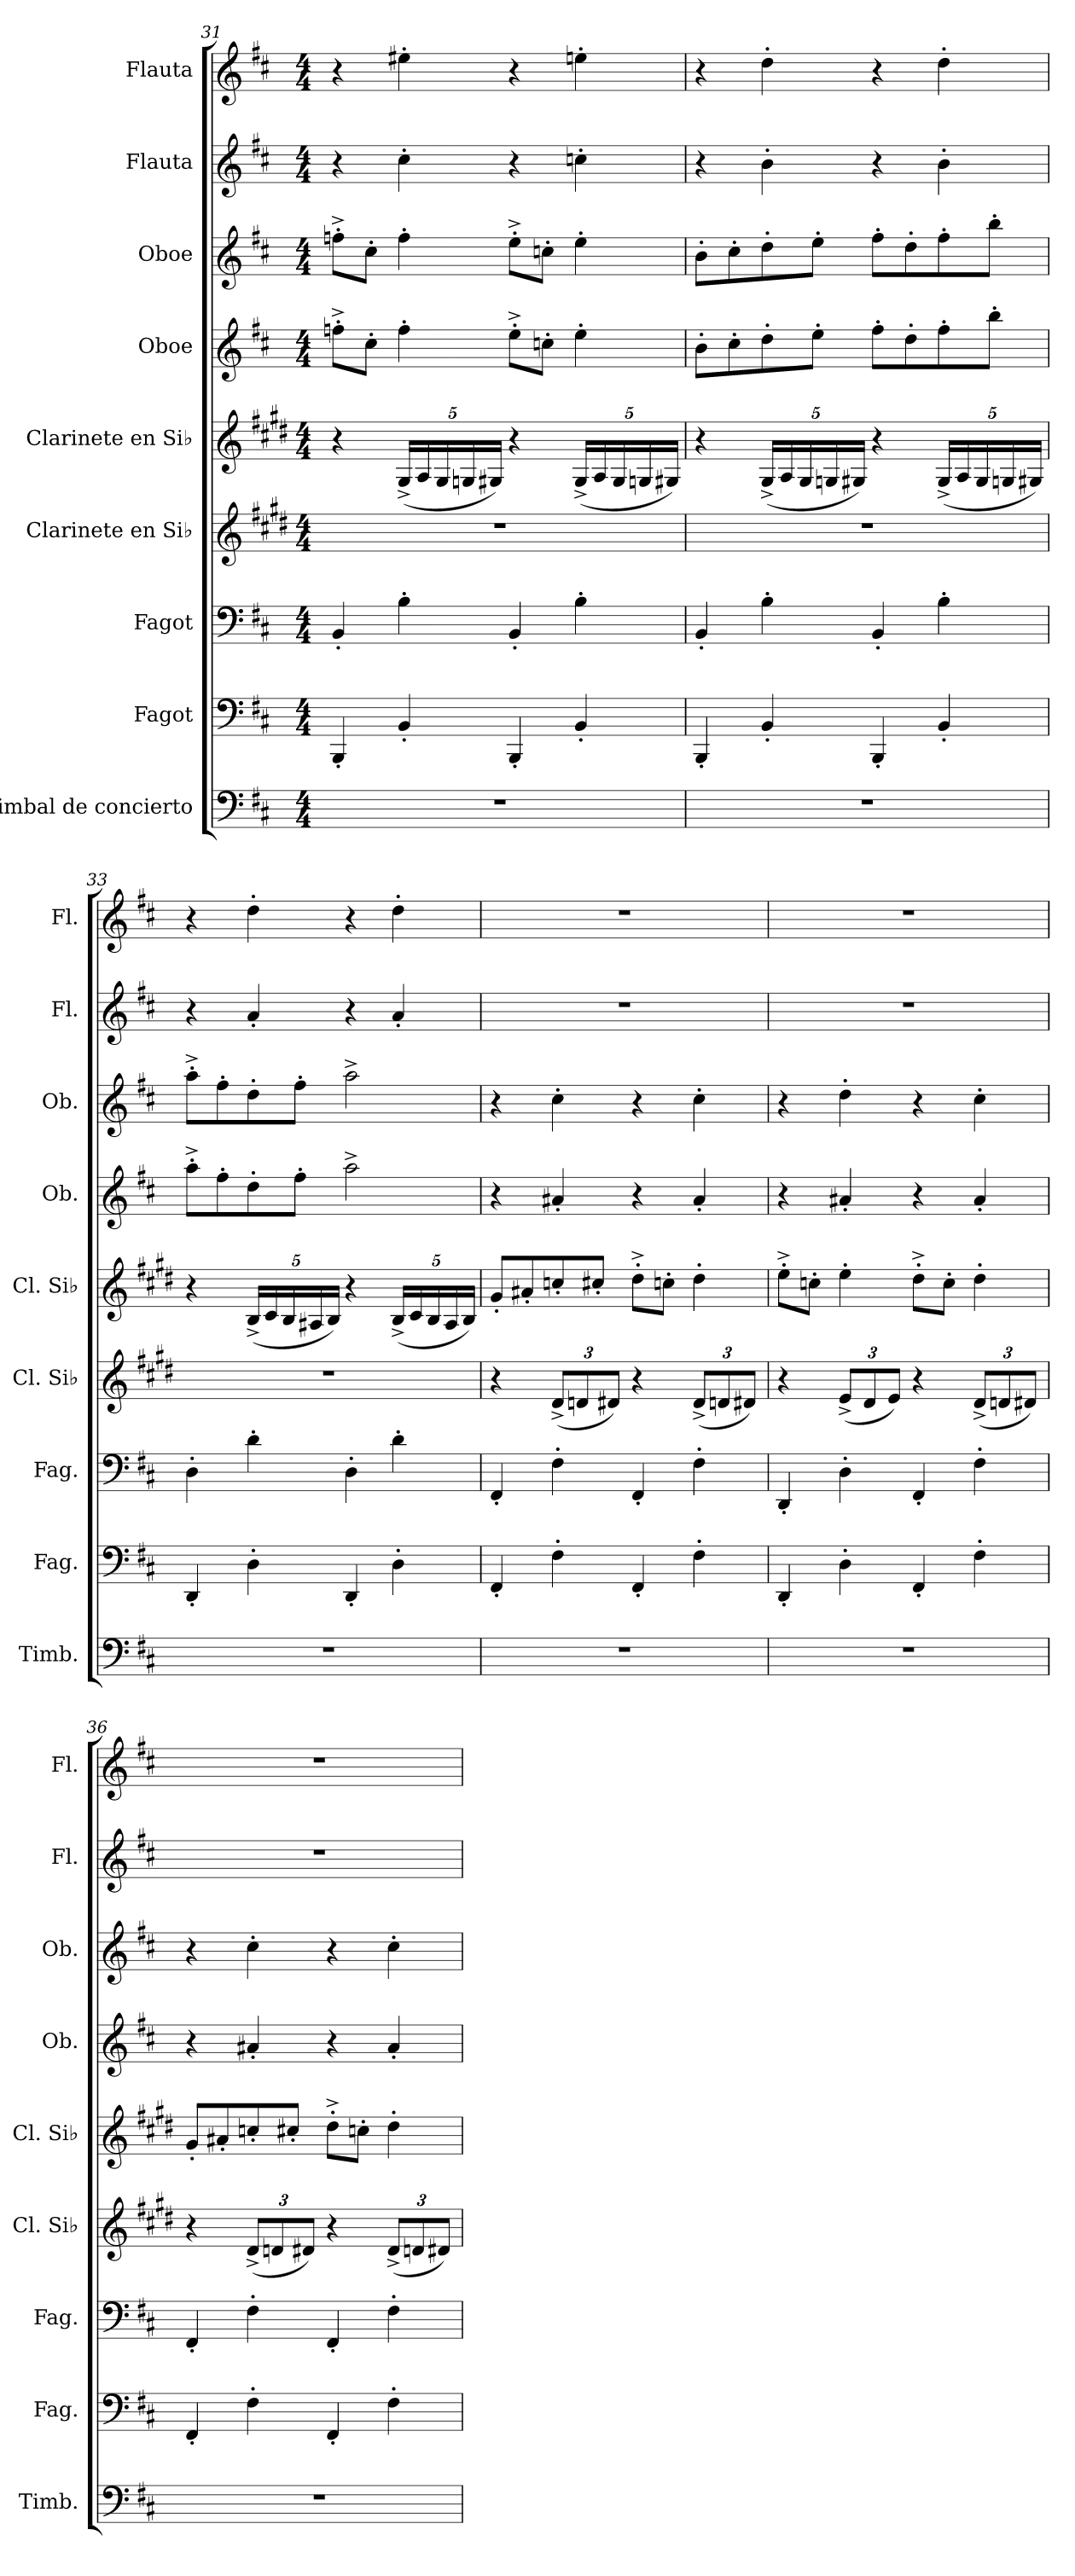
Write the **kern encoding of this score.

**kern	**kern	**kern	**kern	**kern	**kern	**kern	**kern	**kern
*part9	*part8	*part7	*part6	*part5	*part4	*part3	*part2	*part1
*staff9	*staff8	*staff7	*staff6	*staff5	*staff4	*staff3	*staff2	*staff1
*I"Timbal de concierto	*I"Fagot	*I"Fagot	*I"Clarinete en Si♭	*I"Clarinete en Si♭	*I"Oboe	*I"Oboe	*I"Flauta	*I"Flauta
*I'Timb.	*I'Fag.	*I'Fag.	*I'Cl. Si♭	*I'Cl. Si♭	*I'Ob.	*I'Ob.	*I'Fl.	*I'Fl.
*clefF4	*clefF4	*clefF4	*clefG2	*clefG2	*clefG2	*clefG2	*clefG2	*clefG2
*	*	*	*ITrd1c2	*ITrd1c2	*	*	*	*
*k[f#c#]	*k[f#c#]	*k[f#c#]	*k[f#c#]	*k[f#c#]	*k[f#c#]	*k[f#c#]	*k[f#c#]	*k[f#c#]
*M4/4	*M4/4	*M4/4	*M4/4	*M4/4	*M4/4	*M4/4	*M4/4	*M4/4
*MM106	*MM106	*MM106	*MM106	*MM106	*MM106	*MM106	*MM106	*MM106
=31	=31	=31	=31	=31	=31	=31	=31	=31
1r	4BBB'/	4BB'/	1r	4r	8ffn^'\L	8ffn^'\L	4r	4r
.	.	.	.	.	8cc#'\J	8cc#'\J	.	.
*	*	*	*	*Xbrackettup	*	*	*	*
.	4BB'/	4B'\	.	(20F#^/LL	4ff'\	4ff'\	4cc#'\	4ee#X'\
.	.	.	.	20G/	.	.	.	.
.	.	.	.	20F#/	.	.	.	.
.	.	.	.	20Fn/	.	.	.	.
.	.	.	.	20F#X/JJ)	.	.	.	.
.	4BBB'/	4BB'/	.	4r	8ee^'\L	8ee^'\L	4r	4r
.	.	.	.	.	8ccn'\J	8ccn'\J	.	.
.	4BB'/	4B'\	.	(20F#^/LL	4ee'\	4ee'\	4ccn'\	4een'\
.	.	.	.	20G/	.	.	.	.
.	.	.	.	20F#/	.	.	.	.
.	.	.	.	20Fn/	.	.	.	.
.	.	.	.	20F#X/JJ)	.	.	.	.
!!LO:PB:g=z
=32	=32	=32	=32	=32	=32	=32	=32	=32
*	*	*	*	*	*	*	*	*MM109
1r	4BBB'/	4BB'/	1r	4r	8b'\L	8b'\L	4r	4r
.	.	.	.	.	8cc#'\	8cc#'\	.	.
.	4BB'/	4B'\	.	(20F#^/LL	8dd'\	8dd'\	4b'\	4dd'\
.	.	.	.	20G/	.	.	.	.
.	.	.	.	20F#/	.	.	.	.
.	.	.	.	.	8ee'\J	8ee'\J	.	.
.	.	.	.	20Fn/	.	.	.	.
.	.	.	.	20F#X/JJ)	.	.	.	.
.	4BBB'/	4BB'/	.	4r	8ff#'\L	8ff#'\L	4r	4r
.	.	.	.	.	8dd'\	8dd'\	.	.
.	4BB'/	4B'\	.	(20F#^/LL	8ff#'\	8ff#'\	4b'\	4dd'\
.	.	.	.	20G/	.	.	.	.
.	.	.	.	20F#/	.	.	.	.
.	.	.	.	.	8bb'\J	8bb'\J	.	.
.	.	.	.	20Fn/	.	.	.	.
.	.	.	.	20F#X/JJ)	.	.	.	.
=33	=33	=33	=33	=33	=33	=33	=33	=33
*	*	*	*	*	*	*	*	*MM112
1r	4DD'/	4D'\	1r	4r	8aa^'\L	8aa^'\L	4r	4r
.	.	.	.	.	8ff#'\	8ff#'\	.	.
.	4D'\	4d'\	.	(20A^/LL	8dd'\	8dd'\	4a'/	4dd'\
.	.	.	.	20B/	.	.	.	.
.	.	.	.	20A/	.	.	.	.
.	.	.	.	.	8ff#'\J	8ff#'\J	.	.
.	.	.	.	20G#X/	.	.	.	.
.	.	.	.	20A/JJ)	.	.	.	.
.	4DD'/	4D'\	.	4r	2aa^\	2aa^\	4r	4r
.	4D'\	4d'\	.	(20A^/LL	.	.	4a'/	4dd'\
.	.	.	.	20B/	.	.	.	.
.	.	.	.	20A/	.	.	.	.
.	.	.	.	20G#/	.	.	.	.
.	.	.	.	20A/JJ)	.	.	.	.
!!LO:PB:g=z
=34	=34	=34	=34	=34	=34	=34	=34	=34
*	*	*	*	*	*	*	*	*MM115
1r	4FF#'/	4FF#'/	4r	8f#'/L	4r	4r	1r	1r
.	.	.	.	8g#X'/	.	.	.	.
*	*	*	*Xbrackettup	*	*	*	*	*
.	4F#'\	4F#'\	(12c#^/L	8b-X'/	4a#X'/	4cc#'\	.	.
.	.	.	12cn/	.	.	.	.	.
.	.	.	.	8bn'/J	.	.	.	.
.	.	.	12c#X/J)	.	.	.	.	.
.	4FF#'/	4FF#'/	4r	8cc#^'\L	4r	4r	.	.
.	.	.	.	8b-X'\J	.	.	.	.
.	4F#'\	4F#'\	(12c#^/L	4cc#'\	4a#'/	4cc#'\	.	.
.	.	.	12cn/	.	.	.	.	.
.	.	.	12c#X/J)	.	.	.	.	.
=35	=35	=35	=35	=35	=35	=35	=35	=35
*	*	*	*	*	*	*	*	*MM118
1r	4DD'/	4DD'/	4r	8dd^'\L	4r	4r	1r	1r
.	.	.	.	8b-X'\J	.	.	.	.
.	4D'\	4D'\	(12d^/L	4dd'\	4a#X'/	4dd'\	.	.
.	.	.	12c#/	.	.	.	.	.
.	.	.	12d/J)	.	.	.	.	.
.	4FF#'/	4FF#'/	4r	8cc#^'\L	4r	4r	.	.
.	.	.	.	8b-'\J	.	.	.	.
.	4F#'\	4F#'\	(12c#^/L	4cc#'\	4a#'/	4cc#'\	.	.
.	.	.	12cn/	.	.	.	.	.
.	.	.	12c#X/J)	.	.	.	.	.
!!LO:PB:g=z
=36	=36	=36	=36	=36	=36	=36	=36	=36
*	*	*	*	*	*	*	*	*MM121
1r	4FF#'/	4FF#'/	4r	8f#'/L	4r	4r	1r	1r
.	.	.	.	8g#X'/	.	.	.	.
.	4F#'\	4F#'\	(12c#^/L	8b-X'/	4a#X'/	4cc#'\	.	.
.	.	.	12cn/	.	.	.	.	.
.	.	.	.	8bn'/J	.	.	.	.
.	.	.	12c#X/J)	.	.	.	.	.
.	4FF#'/	4FF#'/	4r	8cc#^'\L	4r	4r	.	.
.	.	.	.	8b-X'\J	.	.	.	.
.	4F#'\	4F#'\	(12c#^/L	4cc#'\	4a#'/	4cc#'\	.	.
.	.	.	12cn/	.	.	.	.	.
.	.	.	12c#X/J)	.	.	.	.	.
=	=	=	=	=	=	=	=	=
*-	*-	*-	*-	*-	*-	*-	*-	*-
